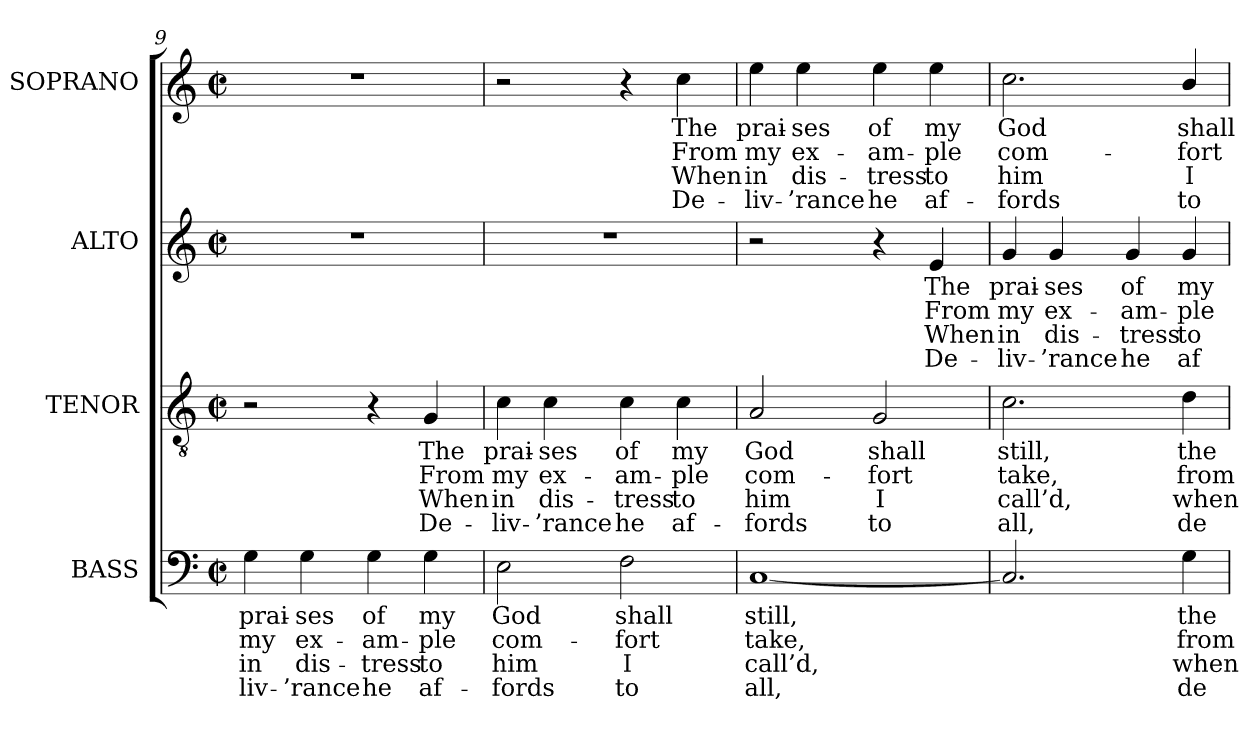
**kern	**text	**text	**text	**text	**kern	**text	**text	**text	**text	**kern	**text	**text	**text	**text	**kern	**text	**text	**text	**text
*part4	*part4	*part4	*part4	*part4	*part3	*part3	*part3	*part3	*part3	*part2	*part2	*part2	*part2	*part2	*part1	*part1	*part1	*part1	*part1
*staff4	*staff4	*staff4	*staff4	*staff4	*staff3	*staff3	*staff3	*staff3	*staff3	*staff2	*staff2	*staff2	*staff2	*staff2	*staff1	*staff1	*staff1	*staff1	*staff1
*I"BASS	*	*	*	*	*I"TENOR	*	*	*	*	*I"ALTO	*	*	*	*	*I"SOPRANO	*	*	*	*
*I'B.	*	*	*	*	*I'T.	*	*	*	*	*I'A.	*	*	*	*	*I'S.	*	*	*	*
*clefF4	*	*	*	*	*clefGv2	*	*	*	*	*clefG2	*	*	*	*	*clefG2	*	*	*	*
*	*	*	*	*	*ITrd7c12	*	*	*	*	*	*	*	*	*	*	*	*	*	*
*k[]	*	*	*	*	*k[]	*	*	*	*	*k[]	*	*	*	*	*k[]	*	*	*	*
*C:	*	*	*	*	*C:	*	*	*	*	*C:	*	*	*	*	*C:	*	*	*	*
*M2/2	*	*	*	*	*M2/2	*	*	*	*	*M2/2	*	*	*	*	*M2/2	*	*	*	*
*met(c|)	*	*	*	*	*met(c|)	*	*	*	*	*met(c|)	*	*	*	*	*met(c|)	*	*	*	*
=9	=9	=9	=9	=9	=9	=9	=9	=9	=9	=9	=9	=9	=9	=9	=9	=9	=9	=9	=9
!	!LO:LY:b:color=#000000	!LO:LY:b:color=#000000	!LO:LY:b:color=#000000	!LO:LY:b:color=#000000	!	!	!	!	!	!	!	!	!	!	!	!	!	!	!
4Gi\	prai-	my	-in	liv-	2r	.	.	.	.	1r	.	.	.	.	1r	.	.	.	.
!	!LO:LY:b:color=#000000	!LO:LY:b:color=#000000	!LO:LY:b:color=#000000	!LO:LY:b:color=#000000	!	!	!	!	!	!	!	!	!	!	!	!	!	!	!
4Gi\	-ses	ex-	-dis-	-’rance	.	.	.	.	.	.	.	.	.	.	.	.	.	.	.
!	!LO:LY:b:color=#000000	!LO:LY:b:color=#000000	!LO:LY:b:color=#000000	!LO:LY:b:color=#000000	!	!	!	!	!	!	!	!	!	!	!	!	!	!	!
4Gi\	of	-am-	tress	he	4r	.	.	.	.	.	.	.	.	.	.	.	.	.	.
!	!LO:LY:b:color=#000000	!LO:LY:b:color=#000000	!LO:LY:b:color=#000000	!LO:LY:b:color=#000000	!	!	!	!	!	!	!	!	!	!	!	!	!	!	!
!	!	!	!	!	!	!LO:LY:b:color=#000000	!LO:LY:b:color=#000000	!LO:LY:b:color=#000000	!LO:LY:b:color=#000000	!	!	!	!	!	!	!	!	!	!
4Gi\	my	-ple	to	af-	4GGi/	The	From	When	De-	.	.	.	.	.	.	.	.	.	.
=10	=10	=10	=10	=10	=10	=10	=10	=10	=10	=10	=10	=10	=10	=10	=10	=10	=10	=10	=10
!	!LO:LY:b:color=#000000	!LO:LY:b:color=#000000	!LO:LY:b:color=#000000	!LO:LY:b:color=#000000	!	!	!	!	!	!	!	!	!	!	!	!	!	!	!
!	!	!	!	!	!	!LO:LY:b:color=#000000	!LO:LY:b:color=#000000	!LO:LY:b:color=#000000	!LO:LY:b:color=#000000	!	!	!	!	!	!	!	!	!	!
2Ei\	God	com-	-him	fords	4Ci\	prai-	my	-in	liv-	1r	.	.	.	.	2r	.	.	.	.
!	!	!	!	!	!	!LO:LY:b:color=#000000	!LO:LY:b:color=#000000	!LO:LY:b:color=#000000	!LO:LY:b:color=#000000	!	!	!	!	!	!	!	!	!	!
.	.	.	.	.	4Ci\	-ses	ex-	-dis-	-’rance	.	.	.	.	.	.	.	.	.	.
!	!LO:LY:b:color=#000000	!LO:LY:b:color=#000000	!LO:LY:b:color=#000000	!LO:LY:b:color=#000000	!	!	!	!	!	!	!	!	!	!	!	!	!	!	!
!	!	!	!	!	!	!LO:LY:b:color=#000000	!LO:LY:b:color=#000000	!LO:LY:b:color=#000000	!LO:LY:b:color=#000000	!	!	!	!	!	!	!	!	!	!
2Fi\	shall	-fort	I	to	4Ci\	of	-am-	tress	he	.	.	.	.	.	4r	.	.	.	.
!	!	!	!	!	!	!LO:LY:b:color=#000000	!LO:LY:b:color=#000000	!LO:LY:b:color=#000000	!LO:LY:b:color=#000000	!	!	!	!	!	!	!	!	!	!
!	!	!	!	!	!	!	!	!	!	!	!	!	!	!	!	!LO:LY:b:color=#000000	!LO:LY:b:color=#000000	!LO:LY:b:color=#000000	!LO:LY:b:color=#000000
.	.	.	.	.	4Ci\	my	-ple	to	af-	.	.	.	.	.	4cci\	The	From	When	De-
=11	=11	=11	=11	=11	=11	=11	=11	=11	=11	=11	=11	=11	=11	=11	=11	=11	=11	=11	=11
!	!LO:LY:b:color=#000000	!LO:LY:b:color=#000000	!LO:LY:b:color=#000000	!LO:LY:b:color=#000000	!	!	!	!	!	!	!	!	!	!	!	!	!	!	!
!	!	!	!	!	!	!LO:LY:b:color=#000000	!LO:LY:b:color=#000000	!LO:LY:b:color=#000000	!LO:LY:b:color=#000000	!	!	!	!	!	!	!	!	!	!
!	!	!	!	!	!	!	!	!	!	!	!	!	!	!	!	!LO:LY:b:color=#000000	!LO:LY:b:color=#000000	!LO:LY:b:color=#000000	!LO:LY:b:color=#000000
[1Ci	still,	take,	call’d,	all,	2AAi/	God	com-	-him	fords	2r	.	.	.	.	4eei\	prai-	my	-in	liv-
!	!	!	!	!	!	!	!	!	!	!	!	!	!	!	!	!LO:LY:b:color=#000000	!LO:LY:b:color=#000000	!LO:LY:b:color=#000000	!LO:LY:b:color=#000000
.	.	.	.	.	.	.	.	.	.	.	.	.	.	.	4eei\	-ses	ex-	-dis-	-’rance
!	!	!	!	!	!	!LO:LY:b:color=#000000	!LO:LY:b:color=#000000	!LO:LY:b:color=#000000	!LO:LY:b:color=#000000	!	!	!	!	!	!	!	!	!	!
!	!	!	!	!	!	!	!	!	!	!	!	!	!	!	!	!LO:LY:b:color=#000000	!LO:LY:b:color=#000000	!LO:LY:b:color=#000000	!LO:LY:b:color=#000000
.	.	.	.	.	2GGi/	shall	-fort	I	to	4r	.	.	.	.	4eei\	of	-am-	tress	he
!	!	!	!	!	!	!	!	!	!	!	!LO:LY:b:color=#000000	!LO:LY:b:color=#000000	!LO:LY:b:color=#000000	!LO:LY:b:color=#000000	!	!	!	!	!
!	!	!	!	!	!	!	!	!	!	!	!	!	!	!	!	!LO:LY:b:color=#000000	!LO:LY:b:color=#000000	!LO:LY:b:color=#000000	!LO:LY:b:color=#000000
.	.	.	.	.	.	.	.	.	.	4ei/	The	From	When	De-	4eei\	my	-ple	to	af-
=12	=12	=12	=12	=12	=12	=12	=12	=12	=12	=12	=12	=12	=12	=12	=12	=12	=12	=12	=12
!	!	!	!	!	!	!LO:LY:b:color=#000000	!LO:LY:b:color=#000000	!LO:LY:b:color=#000000	!LO:LY:b:color=#000000	!	!	!	!	!	!	!	!	!	!
!	!	!	!	!	!	!	!	!	!	!	!LO:LY:b:color=#000000	!LO:LY:b:color=#000000	!LO:LY:b:color=#000000	!LO:LY:b:color=#000000	!	!	!	!	!
!	!	!	!	!	!	!	!	!	!	!	!	!	!	!	!	!LO:LY:b:color=#000000	!LO:LY:b:color=#000000	!LO:LY:b:color=#000000	!LO:LY:b:color=#000000
2.Ci/]	.	.	.	.	2.Ci\	still,	take,	call’d,	all,	4gi/	prai-	my	-in	liv-	2.cci\	God	com-	-him	fords
!	!	!	!	!	!	!	!	!	!	!	!LO:LY:b:color=#000000	!LO:LY:b:color=#000000	!LO:LY:b:color=#000000	!LO:LY:b:color=#000000	!	!	!	!	!
.	.	.	.	.	.	.	.	.	.	4gi/	-ses	ex-	-dis-	-’rance	.	.	.	.	.
!	!	!	!	!	!	!	!	!	!	!	!LO:LY:b:color=#000000	!LO:LY:b:color=#000000	!LO:LY:b:color=#000000	!LO:LY:b:color=#000000	!	!	!	!	!
.	.	.	.	.	.	.	.	.	.	4gi/	of	-am-	tress	he	.	.	.	.	.
!	!LO:LY:b:color=#000000	!LO:LY:b:color=#000000	!LO:LY:b:color=#000000	!LO:LY:b:color=#000000	!	!	!	!	!	!	!	!	!	!	!	!	!	!	!
!	!	!	!	!	!	!LO:LY:b:color=#000000	!LO:LY:b:color=#000000	!LO:LY:b:color=#000000	!LO:LY:b:color=#000000	!	!	!	!	!	!	!	!	!	!
!	!	!	!	!	!	!	!	!	!	!	!LO:LY:b:color=#000000	!LO:LY:b:color=#000000	!LO:LY:b:color=#000000	!LO:LY:b:color=#000000	!	!	!	!	!
!	!	!	!	!	!	!	!	!	!	!	!	!	!	!	!	!LO:LY:b:color=#000000	!LO:LY:b:color=#000000	!LO:LY:b:color=#000000	!LO:LY:b:color=#000000
4Gi\	the	from	when	de-	4Di\	the	from	when	de-	4gi/	my	-ple	to	af-	4bi/	shall	-fort	I	to
=	=	=	=	=	=	=	=	=	=	=	=	=	=	=	=	=	=	=	=
*-	*-	*-	*-	*-	*-	*-	*-	*-	*-	*-	*-	*-	*-	*-	*-	*-	*-	*-	*-
